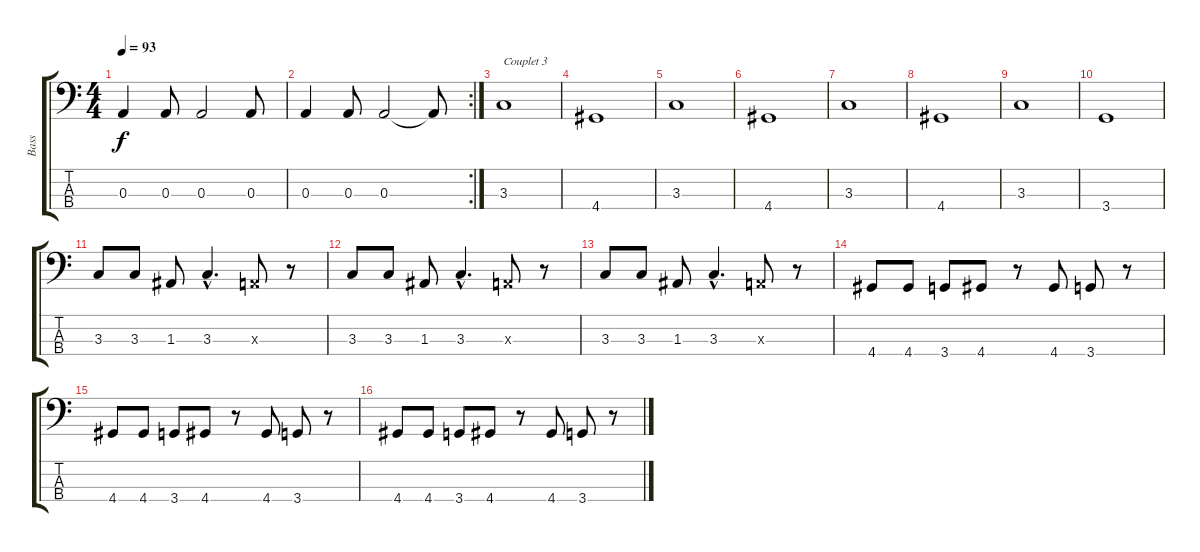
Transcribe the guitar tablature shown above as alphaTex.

\track ("Bass" "Bass") {instrument acousticbass}
\staff {score tabs}
\tuning (G2 D2 A1 E1) {hide}
\ts (4 4)
\tempo 93
\clef f4
\ks c
0.3.4{dy f} 0.3.8 0.3.2 0.3.8 |
\rc 2
0.3.4 0.3.8 0.3.2 0.3{t}.8 |
3.3.1{txt "Couplet 3"} |
4.4.1 |
3.3.1 |
4.4.1 |
3.3.1 |
4.4.1 |
3.3.1 |
3.4.1 |
3.3.8 3.3.8 1.3.8 3.3{hac}.4{d} 0.3{x}.8 r.8 |
3.3.8 3.3.8 1.3.8 3.3{hac}.4{d} 0.3{x}.8 r.8 |
3.3.8 3.3.8 1.3.8 3.3{hac}.4{d} 0.3{x}.8 r.8 |
4.4.8 4.4.8 3.4.8 4.4.8 r.8 4.4.8 3.4.8 r.8 |
4.4.8 4.4.8 3.4.8 4.4.8 r.8 4.4.8 3.4.8 r.8 |
4.4.8 4.4.8 3.4.8 4.4.8 r.8 4.4.8 3.4.8 r.8
